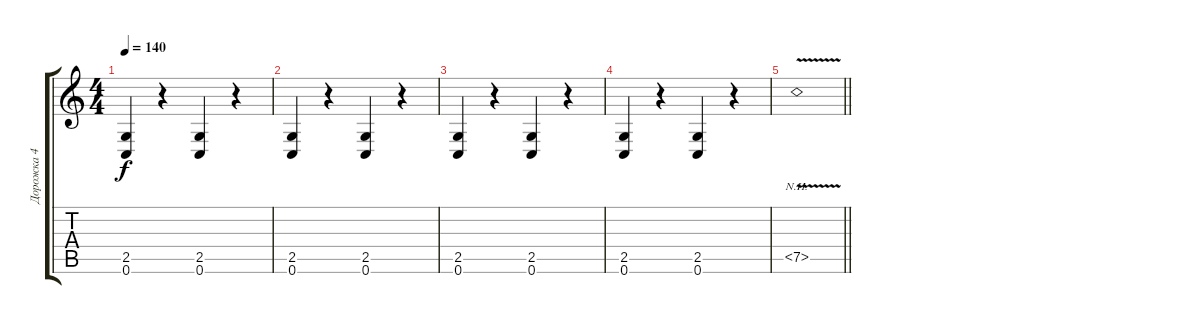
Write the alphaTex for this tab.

\track ("Дорожка 4" "Дорожка 4") {instrument distortionguitar}
\staff {score tabs}
\tuning (C4 G3 Eb3 Bb2 F2 C2) {hide}
\ts (4 4)
\tempo 140
\clef g2
\ks c
(2.5 0.6).4{dy f} r.4 (2.5 0.6).4 r.4 |
(2.5 0.6).4 r.4 (2.5 0.6).4 r.4 |
(2.5 0.6).4 r.4 (2.5 0.6).4 r.4 |
(2.5 0.6).4 r.4 (2.5 0.6).4 r.4 |
\barLineRight lightlight
7.5{nh v}.1
